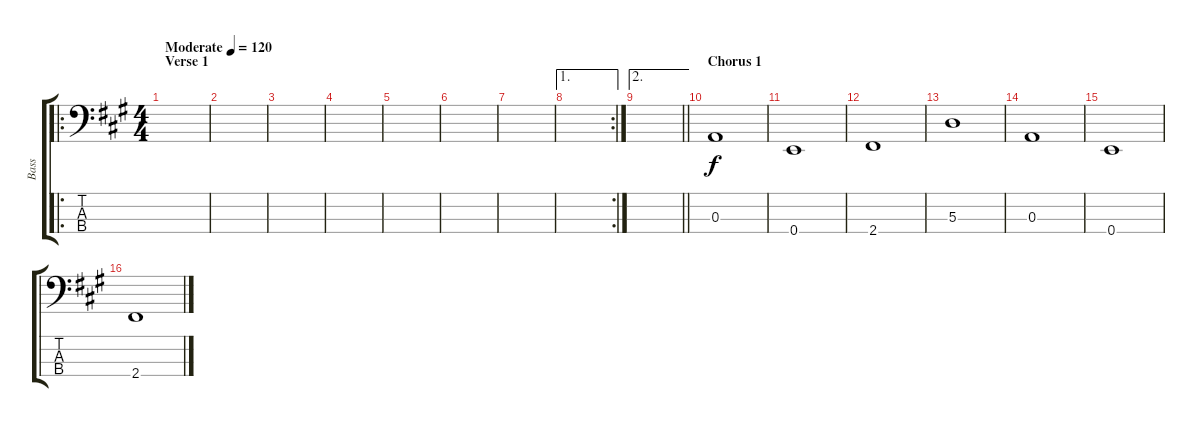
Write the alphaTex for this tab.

\track ("Bass" "Bass") {instrument electricbassfinger}
\staff {score tabs}
\tuning (G2 D2 A1 E1) {hide}
\ro
\ts (4 4)
\section ("" "Verse 1")
\tempo (120 "Moderate")
\clef f4
\ks a
|
|
|
|
|
|
|
\ae 1
\rc 2
|
\ae 2
\barLineRight lightlight
|
\section ("" "Chorus 1")
0.3.1 |
0.4.1 |
2.4.1 |
5.3.1 |
0.3.1 |
0.4.1 |
2.4.1
